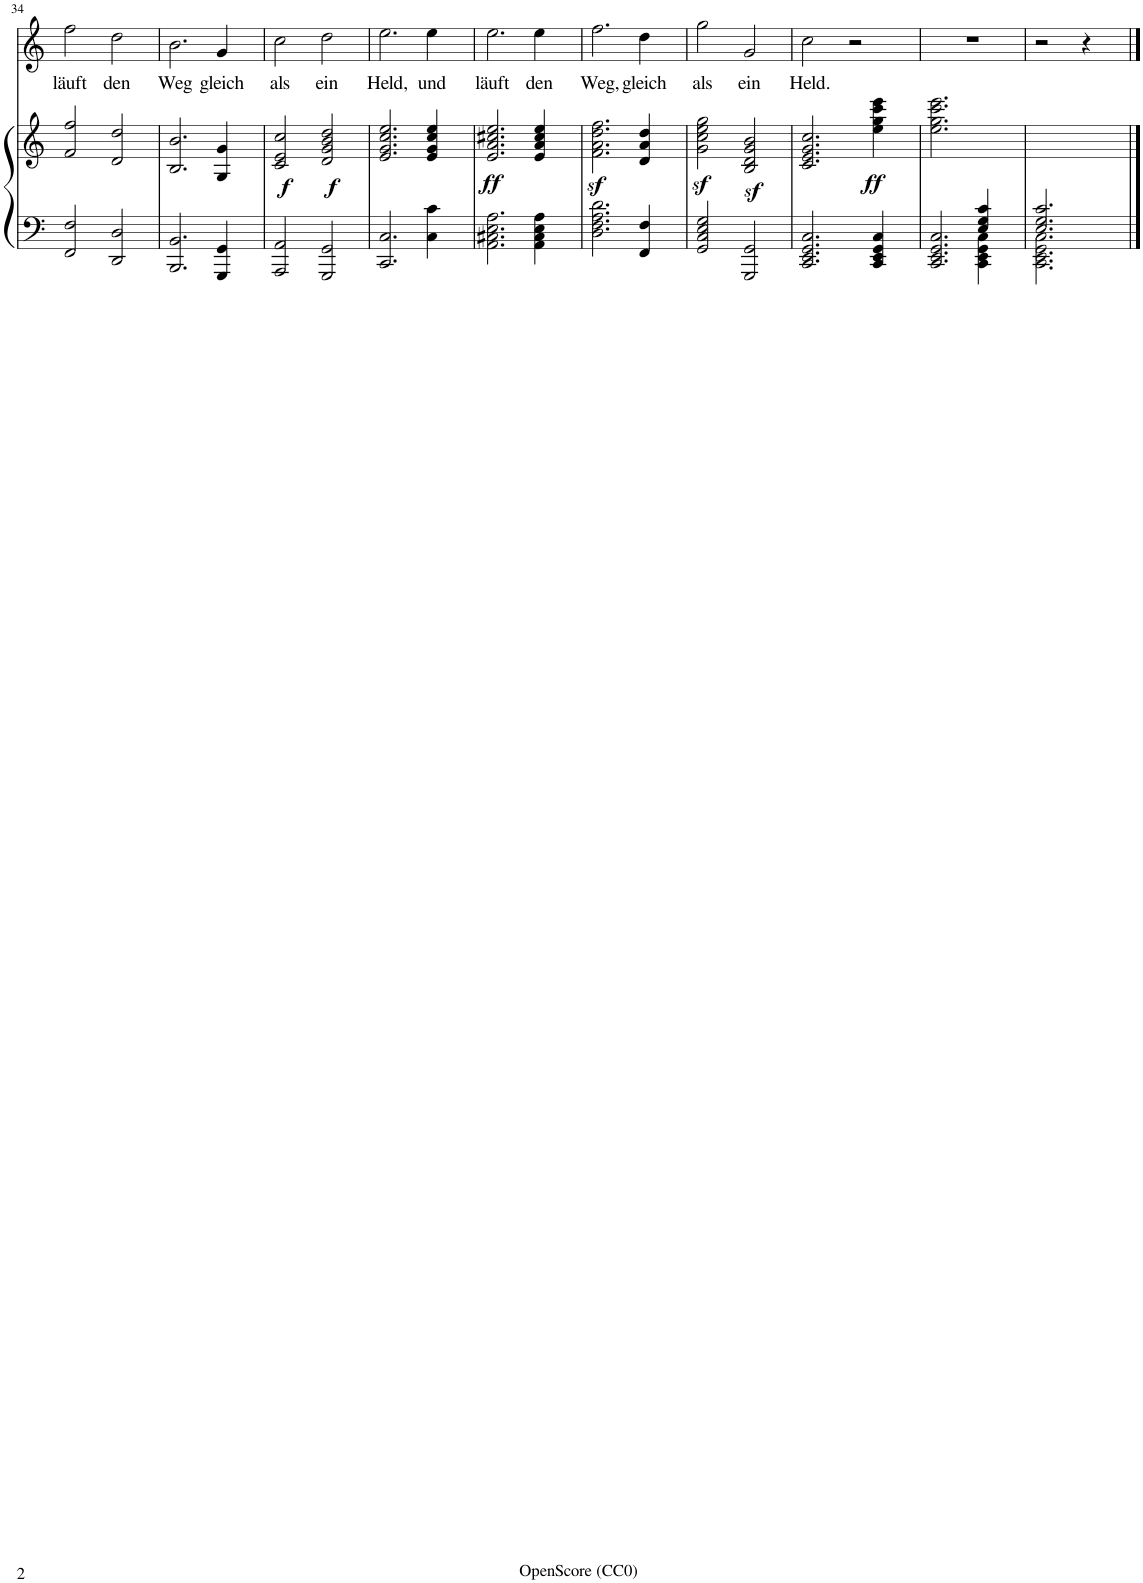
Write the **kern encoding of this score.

**kern	**kern	**dynam	**kern	**text
*part2	*part2	*part2	*part1	*part1
*staff3	*staff2	*staff2/3	*staff1	*staff1
*I"Pianoforte	*	*	*I"Singstimme Voice	*
*I'Pno	*	*	*	*
!!LO:PB:g=z
*clefF4	*clefG2	*	*clefG2	*
*k[]	*k[]	*	*k[]	*
*M2/2	*M2/2	*	*M2/2	*
*met(c|)	*met(c|)	*	*met(c|)	*
=34	=34	=34	=34	=34
!	!	!	!	!LO:LY:b
2FF/ 2F/	2f/ 2ff/	.	2ff\	läuft
!	!	!	!	!LO:LY:b
2DD/ 2D/	2d/ 2dd/	.	2dd\	den
=35	=35	=35	=35	=35
!	!	!	!	!LO:LY:b
2.BBB/ 2.BB/	2.B/ 2.b/	.	2.b\	Weg
!	!	!	!	!LO:LY:b
4GGG/ 4GG/	4G/ 4g/	.	4g/	gleich
=36	=36	=36	=36	=36
!	!	!LO:DY:b	!	!LO:LY:b
2AAA/ 2AA/	2c/ 2e/ 2cc/	f	2cc\	als
!	!	!LO:DY:b	!	!LO:LY:b
2GGG/ 2GG/	2d/ 2g/ 2b/ 2dd/	f	2dd\	ein
=37	=37	=37	=37	=37
!	!	!	!	!LO:LY:b
2.CC/ 2.C/	2.e/ 2.g/ 2.cc/ 2.ee/	.	2.ee\	Held,
!	!	!	!	!LO:LY:b
4C\ 4c\	4e/ 4g/ 4cc/ 4ee/	.	4ee\	und
=38	=38	=38	=38	=38
!	!	!LO:DY:b	!	!LO:LY:b
2.AA\ 2.C#X\ 2.E\ 2.A\	2.e/ 2.a/ 2.cc#X/ 2.ee/	ff	2.ee\	läuft
!	!	!	!	!LO:LY:b
4AA\ 4C#\ 4E\ 4A\	4e/ 4a/ 4cc#/ 4ee/	.	4ee\	den
=39	=39	=39	=39	=39
!	!	!	!	!LO:LY:b
2.D\ 2.F\ 2.A\ 2.d\	2.f\z< 2.a\z< 2.dd\z< 2.ff\z<	.	2.ff\	Weg,
!	!	!	!	!LO:LY:b
4FF/ 4F/	4d/ 4a/ 4dd/	.	4dd\	gleich
=40	=40	=40	=40	=40
!	!	!	!	!LO:LY:b
2GG/ 2C/ 2E/ 2G/	2g\z< 2cc\z< 2ee\z< 2gg\z<	.	2gg\	als
!	!	!	!	!LO:LY:b
2GGG/ 2GG/	2B/z< 2d/z< 2g/z< 2b/z<	.	2g/	ein
=41	=41	=41	=41	=41
!	!	!	!	!LO:LY:b
2.CC/ 2.EE/ 2.GG/ 2.C/	2.c/ 2.e/ 2.g/ 2.cc/	.	2cc\	Held.
.	.	.	2r	.
!	!	!LO:DY:b	!	!
4CC/ 4EE/ 4GG/ 4C/	4ee\ 4gg\ 4ccc\ 4eee\	ff	.	.
=42	=42	=42	=42	=42
*^	*	*	*	*
2.CC/ 2.EE/ 2.GG/ 2.C/	2.ryy	2.ee\ 2.gg\ 2.ccc\ 2.eee\	.	1r	.
4E/ 4G/ 4c/	4CC\ 4EE\ 4GG\ 4C\	4ryy	.	.	.
=43	=43	=43	=43	=43	=43
2.E/;< 2.G/;< 2.c/;<	2.CC\; 2.EE\; 2.GG\; 2.C\;	2ryy	.	2r	.
.	.	4ryy	.	4r	.
*v	*v	*	*	*	*
==	==	==	==	==
*-	*-	*-	*-	*-
